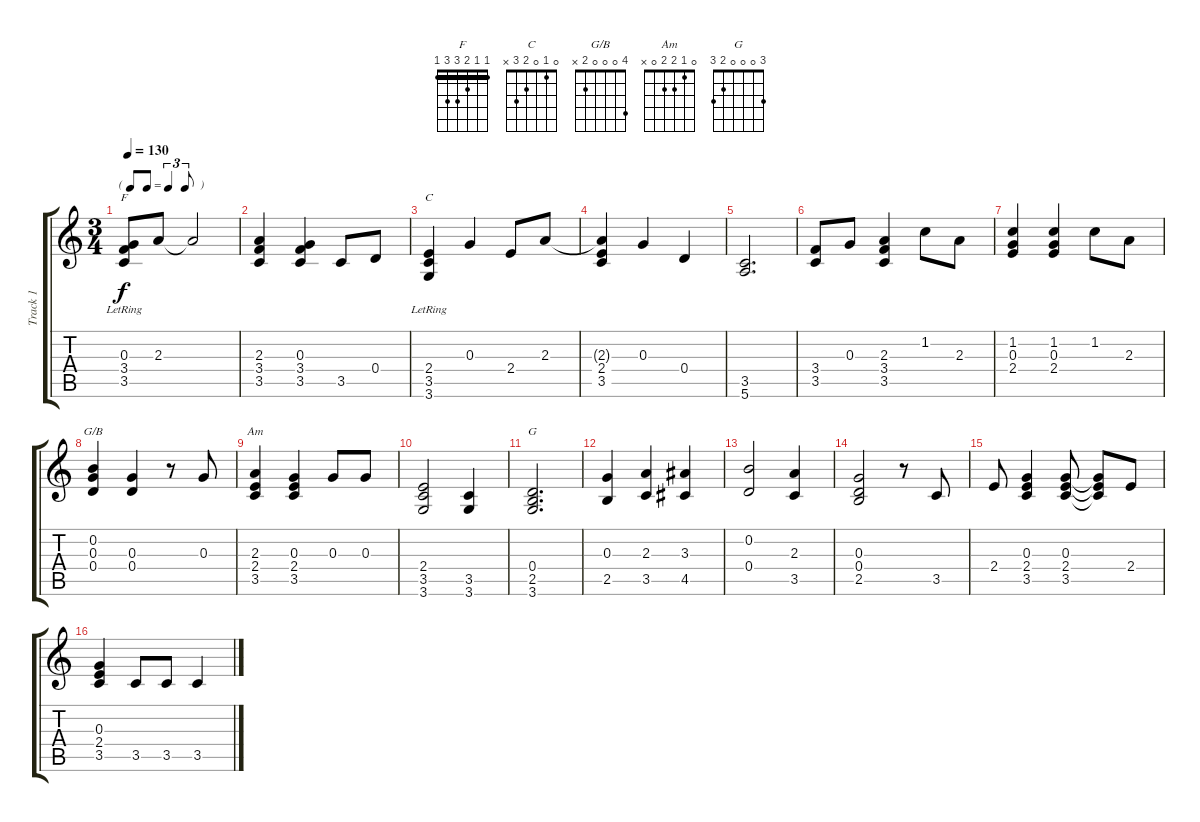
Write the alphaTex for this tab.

\track ("Track 1" "Track 1") {instrument acousticguitarsteel}
\staff {score tabs}
\tuning (E4 B3 G3 D3 A2 E2) {hide}
\chord ("F" 1 1 2 3 3 1) {barre 1}
\chord ("C" 0 1 0 2 3 x)
\chord ("G/B" 4 0 0 0 2 x)
\chord ("Am" 0 1 2 2 0 x)
\chord ("G" 3 0 0 0 2 3)
\ts (3 4)
\tf triplet8th
\tempo 130
\clef g2
\ks c
(0.3 3.4{lr} 3.5{lr}).8{ch "F" dy f} 2.3.8 2.3{t}.2 |
(2.3 3.4 3.5).4 (0.3 3.4 3.5).4 3.5.8 0.4.8 |
(2.4 3.5{lr} 3.6{lr}).4{ch "C"} 0.3.4 2.4.8 2.3.8 |
(2.3{t} 2.4 3.5).4 0.3.4 0.4.4 |
(3.5 5.6).2{d} |
(3.4 3.5).8 0.3.8 (2.3 3.4 3.5).4 1.2.8 2.3.8 |
(1.2 0.3 2.4).4 (1.2 0.3 2.4).4 1.2.8 2.3.8 |
(0.2 0.3 0.4).4{ch "G/B"} (0.3 0.4).4 r.8 0.3.8 |
(2.3 2.4 3.5).4{ch "Am"} (0.3 2.4 3.5).4 0.3.8 0.3.8 |
(2.4 3.5 3.6).2 (3.5 3.6).4 |
(0.4 2.5 3.6).2{d ch "G"} |
(0.3 2.5).4 (2.3 3.5).4 (3.3 4.5).4 |
(0.2 0.4).2 (2.3 3.5).4 |
(0.3 0.4 2.5).2 r.8 3.5.8 |
2.4.8 (0.3 2.4 3.5).4 (0.3 2.4 3.5).8 (0.3{t} 2.4{t} 3.5{t}).8 2.4.8 |
(0.3 2.4 3.5).4 3.5.8 3.5.8 3.5.4
